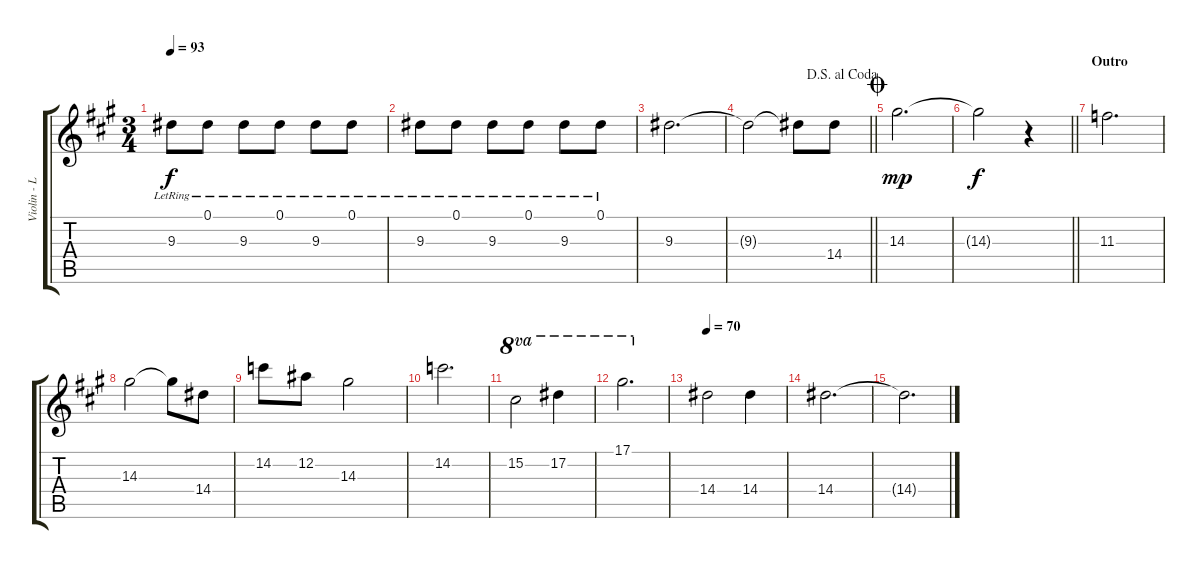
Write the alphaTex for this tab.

\track ("Violin - Les Paul" "Violin - L") {instrument overdrivenguitar}
\staff {score tabs}
\tuning (Eb4 Bb3 Gb3 Db3 Ab2 Eb2) {hide}
\ts (3 4)
\tempo 93
\clef g2
\ks a
9.3{lr}.8{dy f} 0.1{lr}.8 9.3{lr}.8 0.1{lr}.8 9.3{lr}.8 0.1{lr}.8 |
9.3{lr}.8 0.1{lr}.8 9.3{lr}.8 0.1{lr}.8 9.3{lr}.8 0.1{lr}.8 |
9.3.2{d} |
\jump dalsegnoalcoda
\barLineRight lightlight
9.3{t}.2 9.3{t}.8 14.4.8{volume 13} |
\jump coda
14.3.2{d dy mp} |
\barLineRight lightlight
14.3{t}.2{dy f} r.4 |
\section ("" "Outro")
11.3.2{d} |
14.3.2 14.3{t}.8 14.4.8 |
14.2.8 12.2.8 14.3.2 |
14.2.2{d} |
15.2.2{ot 8va} 17.2.4{ot 8va} |
17.1.2{d ot 8va} |
\tempo 70
14.4.2 14.4.4 |
14.4.2{d volume 0} |
14.4{t}.2{d}
